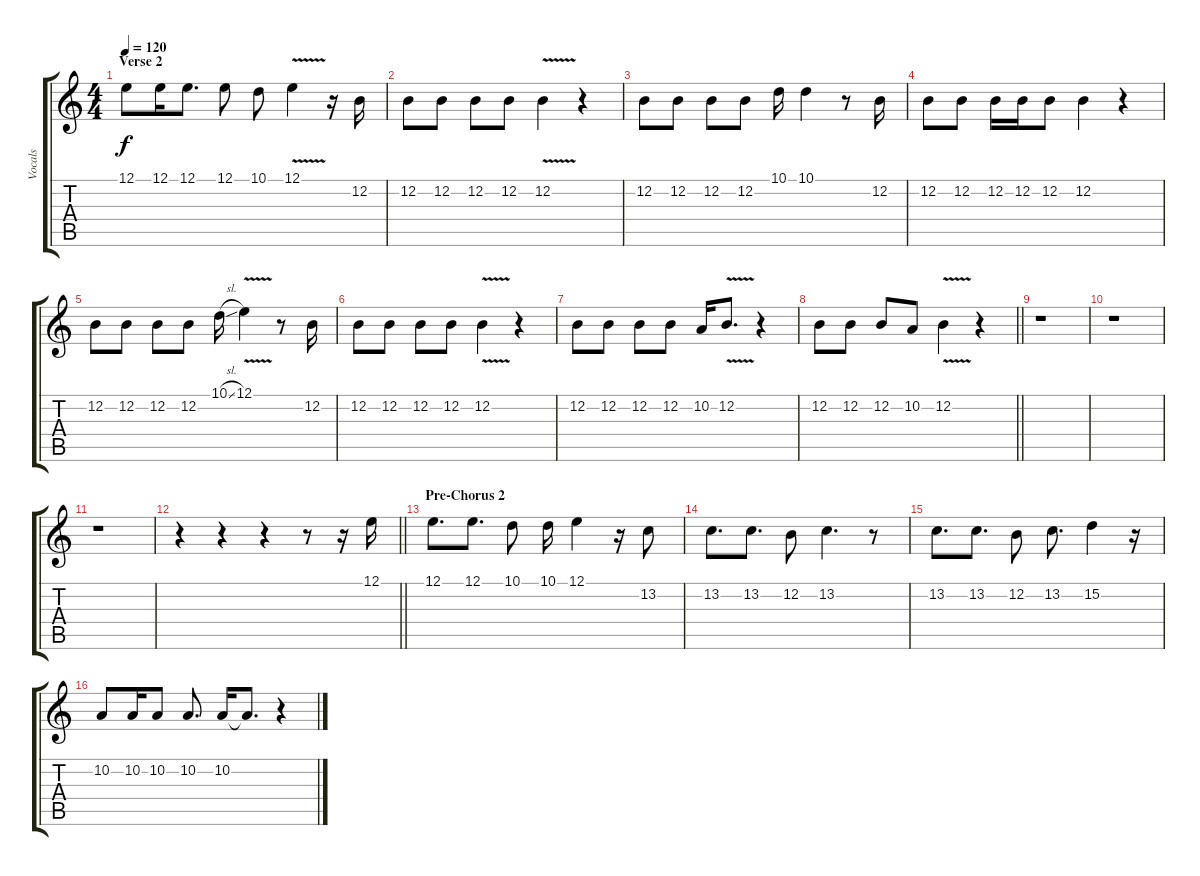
\track ("Vocals" "Vocals") {instrument lead6voice}
\staff {score tabs}
\tuning (E4 B3 G3 D3 A2 E2) {hide}
\ts (4 4)
\section ("" "Verse 2")
\tempo 120
\clef g2
\ks c
12.1.8{dy f} 12.1.16 12.1.8{d} 12.1.8 10.1.8 12.1{v}.4 r.16 12.2.16 |
12.2.8 12.2.8 12.2.8 12.2.8 12.2{v}.4 r.4 |
12.2.8 12.2.8 12.2.8 12.2.8 10.1.16 10.1.4 r.8 12.2.16 |
12.2.8 12.2.8 12.2.16 12.2.16 12.2.8 12.2.4 r.4 |
12.2.8 12.2.8 12.2.8 12.2.8 10.1{sl}.16 12.1{v}.4 r.8 12.2.16 |
12.2.8 12.2.8 12.2.8 12.2.8 12.2{v}.4 r.4 |
12.2.8 12.2.8 12.2.8 12.2.8 10.2.16 12.2{v}.8{d} r.4 |
\barLineRight lightlight
12.2.8 12.2.8 12.2.8 10.2.8 12.2{v}.4 r.4 |
r.1 |
r.1 |
r.1 |
\barLineRight lightlight
r.4 r.4 r.4 r.8 r.16 12.1.16 |
\section ("" "Pre-Chorus 2")
12.1.8{d} 12.1.8{d} 10.1.8 10.1.16 12.1.4 r.16 13.2.8 |
13.2.8{d} 13.2.8{d} 12.2.8 13.2.4{d} r.8 |
13.2.8{d} 13.2.8{d} 12.2.8 13.2.8{d} 15.2.4 r.16 |
10.2.8 10.2.16 10.2.8 10.2.8{d} 10.2.16 10.2{t}.8{d} r.4
